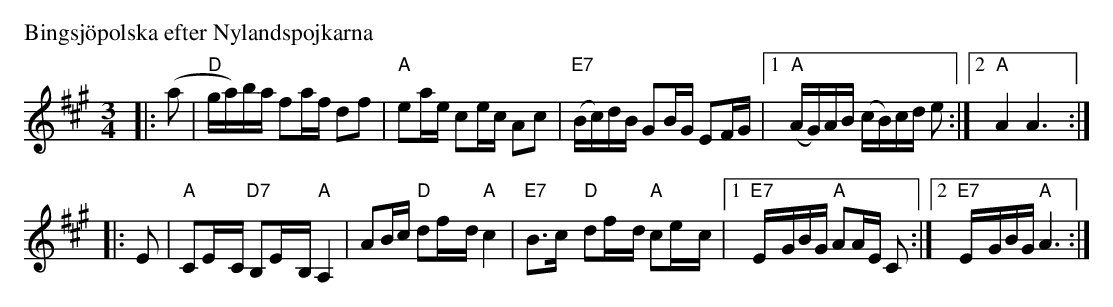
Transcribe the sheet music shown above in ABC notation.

X:1
P: Bingsj\"opolska efter Nylandspojkarna
O:
M: 3/4
L: 1/16
K: A
|: (a2 | "D"ga)ba f2af d2f2 | "A"e2ae c2ec A2c2 | "E7"(Bc)dB G2BG E2FG |1 "A"(AG)AB (cB)cd e2 :|2 "A"A4 A6 :|
|: E2 | "A"C2E-C "D7"B,2E-B, "A"A,4 | A2Bc "D"d2f-d "A"c4 | "E7"B3c- "D"d2f-d "A"c2e-c |1 "E7"E-GBG "A"A2AE C2 :|2 "E7"E-GBG "A"A6 :|
